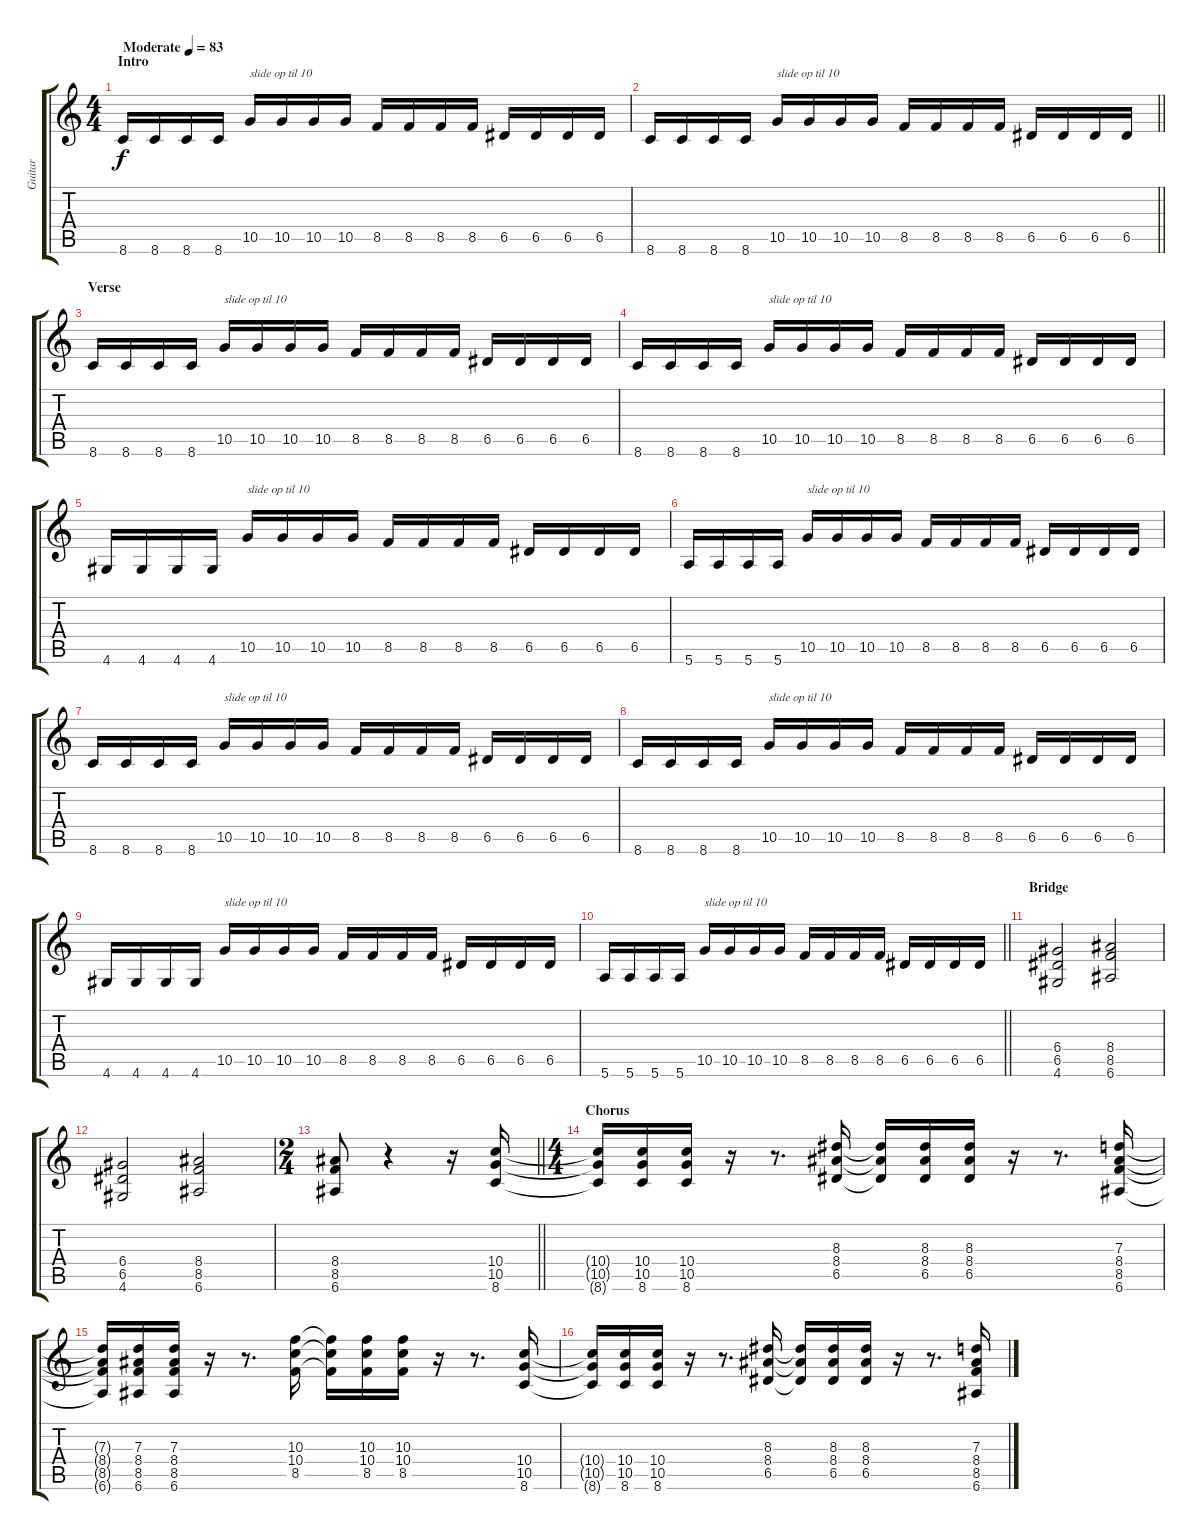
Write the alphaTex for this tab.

\track ("Guitar" "Guitar") {instrument overdrivenguitar}
\staff {score tabs}
\tuning (E4 B3 G3 D3 A2 E2) {hide}
\ts (4 4)
\section ("" "Intro")
\tempo (83 "Moderate")
\clef g2
\ks c
8.6.16{dy f volume 13 instrument overdrivenguitar} 8.6.16 8.6.16 8.6.16 10.5.16{txt "slide op til 10"} 10.5.16 10.5.16 10.5.16 8.5.16 8.5.16 8.5.16 8.5.16 6.5.16 6.5.16 6.5.16 6.5.16 |
\barLineRight lightlight
8.6.16 8.6.16 8.6.16 8.6.16 10.5.16{txt "slide op til 10"} 10.5.16 10.5.16 10.5.16 8.5.16 8.5.16 8.5.16 8.5.16 6.5.16 6.5.16 6.5.16 6.5.16 |
\section ("" "Verse")
8.6.16 8.6.16 8.6.16 8.6.16 10.5.16{txt "slide op til 10"} 10.5.16 10.5.16 10.5.16 8.5.16 8.5.16 8.5.16 8.5.16 6.5.16 6.5.16 6.5.16 6.5.16 |
8.6.16 8.6.16 8.6.16 8.6.16 10.5.16{txt "slide op til 10"} 10.5.16 10.5.16 10.5.16 8.5.16 8.5.16 8.5.16 8.5.16 6.5.16 6.5.16 6.5.16 6.5.16 |
4.6.16 4.6.16 4.6.16 4.6.16 10.5.16{txt "slide op til 10"} 10.5.16 10.5.16 10.5.16 8.5.16 8.5.16 8.5.16 8.5.16 6.5.16 6.5.16 6.5.16 6.5.16 |
5.6.16 5.6.16 5.6.16 5.6.16 10.5.16{txt "slide op til 10"} 10.5.16 10.5.16 10.5.16 8.5.16 8.5.16 8.5.16 8.5.16 6.5.16 6.5.16 6.5.16 6.5.16 |
8.6.16 8.6.16 8.6.16 8.6.16 10.5.16{txt "slide op til 10"} 10.5.16 10.5.16 10.5.16 8.5.16 8.5.16 8.5.16 8.5.16 6.5.16 6.5.16 6.5.16 6.5.16 |
8.6.16 8.6.16 8.6.16 8.6.16 10.5.16{txt "slide op til 10"} 10.5.16 10.5.16 10.5.16 8.5.16 8.5.16 8.5.16 8.5.16 6.5.16 6.5.16 6.5.16 6.5.16 |
4.6.16 4.6.16 4.6.16 4.6.16 10.5.16{txt "slide op til 10"} 10.5.16 10.5.16 10.5.16 8.5.16 8.5.16 8.5.16 8.5.16 6.5.16 6.5.16 6.5.16 6.5.16 |
\barLineRight lightlight
5.6.16 5.6.16 5.6.16 5.6.16 10.5.16{txt "slide op til 10"} 10.5.16 10.5.16 10.5.16 8.5.16 8.5.16 8.5.16 8.5.16 6.5.16 6.5.16 6.5.16 6.5.16 |
\section ("" "Bridge")
(6.4 6.5 4.6).2{volume 11 instrument distortionguitar} (8.4 8.5 6.6).2 |
(6.4 6.5 4.6).2 (8.4 8.5 6.6).2 |
\ts (2 4)
\barLineRight lightlight
(8.4 8.5 6.6).8 r.4 r.16 (10.4 10.5 8.6).16 |
\ts (4 4)
\section ("" "Chorus")
(10.4{t} 10.5{t} 8.6{t}).16 (10.4 10.5 8.6).16 (10.4 10.5 8.6).16 r.16 r.8{d} (8.3 8.4 6.5).16 (8.3{t} 8.4{t} 6.5{t}).16 (8.3 8.4 6.5).16 (8.3 8.4 6.5).16 r.16 r.8{d} (7.3 8.4 8.5 6.6).16 |
(7.3{t} 8.4{t} 8.5{t} 6.6{t}).16 (7.3 8.4 8.5 6.6).16 (7.3 8.4 8.5 6.6).16 r.16 r.8{d} (10.3 10.4 8.5).16 (10.3{t} 10.4{t} 8.5{t}).16 (10.3 10.4 8.5).16 (10.3 10.4 8.5).16 r.16 r.8{d} (10.4 10.5 8.6).16 |
(10.4{t} 10.5{t} 8.6{t}).16 (10.4 10.5 8.6).16 (10.4 10.5 8.6).16 r.16 r.8{d} (8.3 8.4 6.5).16 (8.3{t} 8.4{t} 6.5{t}).16 (8.3 8.4 6.5).16 (8.3 8.4 6.5).16 r.16 r.8{d} (7.3 8.4 8.5 6.6).16
